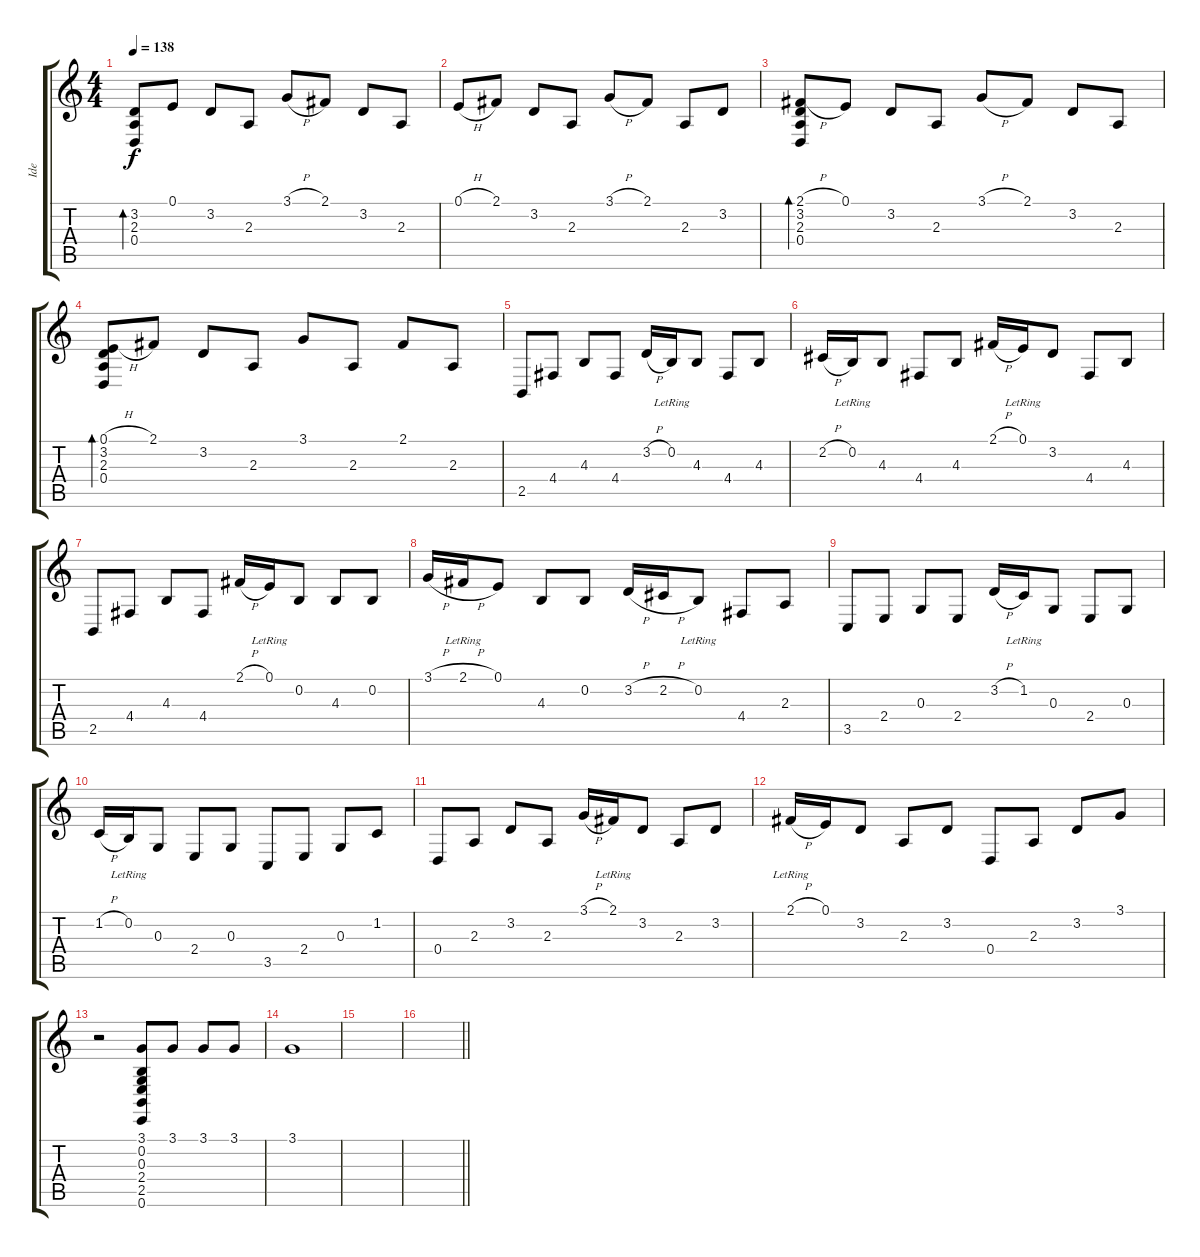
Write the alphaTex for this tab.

\track ("Ide" "Ide") {instrument acousticgrandpiano}
\staff {score tabs}
\tuning (E4 B3 G3 D3 A2 E2) {hide}
\ts (4 4)
\tempo 138
\clef g2
\ks c
(3.2 2.3 0.4).8{bd 30 dy f} 0.1.8 3.2.8 2.3.8 3.1{h}.8 2.1.8 3.2.8 2.3.8 |
0.1{h}.8 2.1.8 3.2.8 2.3.8 3.1{h}.8 2.1.8 2.3.8 3.2.8 |
(2.1{h} 3.2 2.3 0.4).8{bd 30} 0.1.8 3.2.8 2.3.8 3.1{h}.8 2.1.8 3.2.8 2.3.8 |
(0.1{h} 3.2 2.3 0.4).8{bd 30} 2.1.8 3.2.8 2.3.8 3.1.8 2.3.8 2.1.8 2.3.8 |
2.5.8 4.4.8 4.3.8 4.4.8 3.2{h}.16 0.2{lr}.16 4.3.8 4.4.8 4.3.8 |
2.2{h}.16 0.2{lr}.16 4.3.8 4.4.8 4.3.8 2.1{h}.16 0.1{lr}.16 3.2.8 4.4.8 4.3.8 |
2.5.8 4.4.8 4.3.8 4.4.8 2.1{h}.16 0.1{lr}.16 0.2.8 4.3.8 0.2.8 |
3.1{h}.16 2.1{h lr}.16 0.1.8 4.3.8 0.2.8 3.2{h}.16 2.2{h}.16 0.2{lr}.8 4.4.8 2.3.8 |
3.5.8 2.4.8 0.3.8 2.4.8 3.2{h}.16 1.2{lr}.16 0.3.8 2.4.8 0.3.8 |
1.2{h}.16 0.2{lr}.16 0.3.8 2.4.8 0.3.8 3.5.8 2.4.8 0.3.8 1.2.8 |
0.4.8 2.3.8 3.2.8 2.3.8 3.1{h}.16 2.1{lr}.16 3.2.8 2.3.8 3.2.8 |
2.1{h lr}.16 0.1.16 3.2.8 2.3.8 3.2.8 0.4.8 2.3.8 3.2.8 3.1.8 |
r.2 (3.1 0.2 0.3 2.4 2.5 0.6).8 3.1.8 3.1.8 3.1.8 |
3.1.1 |
|
\barLineRight lightlight
